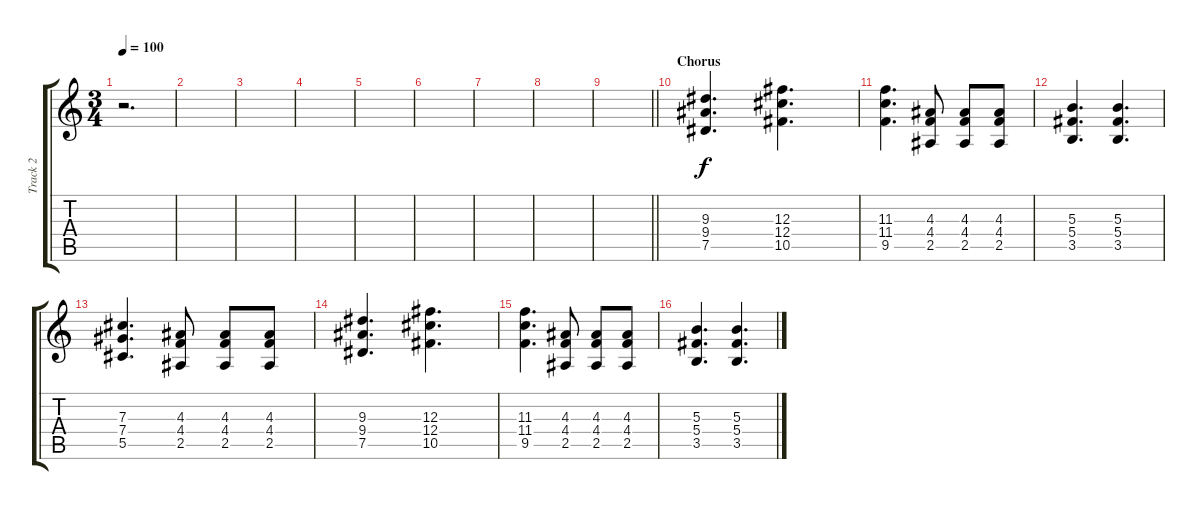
\track ("Track 2" "Track 2") {instrument distortionguitar}
\staff {score tabs}
\tuning (Eb4 Bb3 Gb3 Db3 Ab2 Eb2) {hide}
\ts (3 4)
\tempo 100
\clef g2
\ks c
r.2{d dy f} |
|
|
|
|
|
|
|
\barLineRight lightlight
|
\section ("" "Chorus")
(9.3 9.4 7.5).4{d} (12.3 12.4 10.5).4{d} |
(11.3 11.4 9.5).4{d} (4.3 4.4 2.5).8 (4.3 4.4 2.5).8 (4.3 4.4 2.5).8 |
(5.3 5.4 3.5).4{d} (5.3 5.4 3.5).4{d} |
(7.3 7.4 5.5).4{d} (4.3 4.4 2.5).8 (4.3 4.4 2.5).8 (4.3 4.4 2.5).8 |
(9.3 9.4 7.5).4{d} (12.3 12.4 10.5).4{d} |
(11.3 11.4 9.5).4{d} (4.3 4.4 2.5).8 (4.3 4.4 2.5).8 (4.3 4.4 2.5).8 |
(5.3 5.4 3.5).4{d} (5.3 5.4 3.5).4{d}
